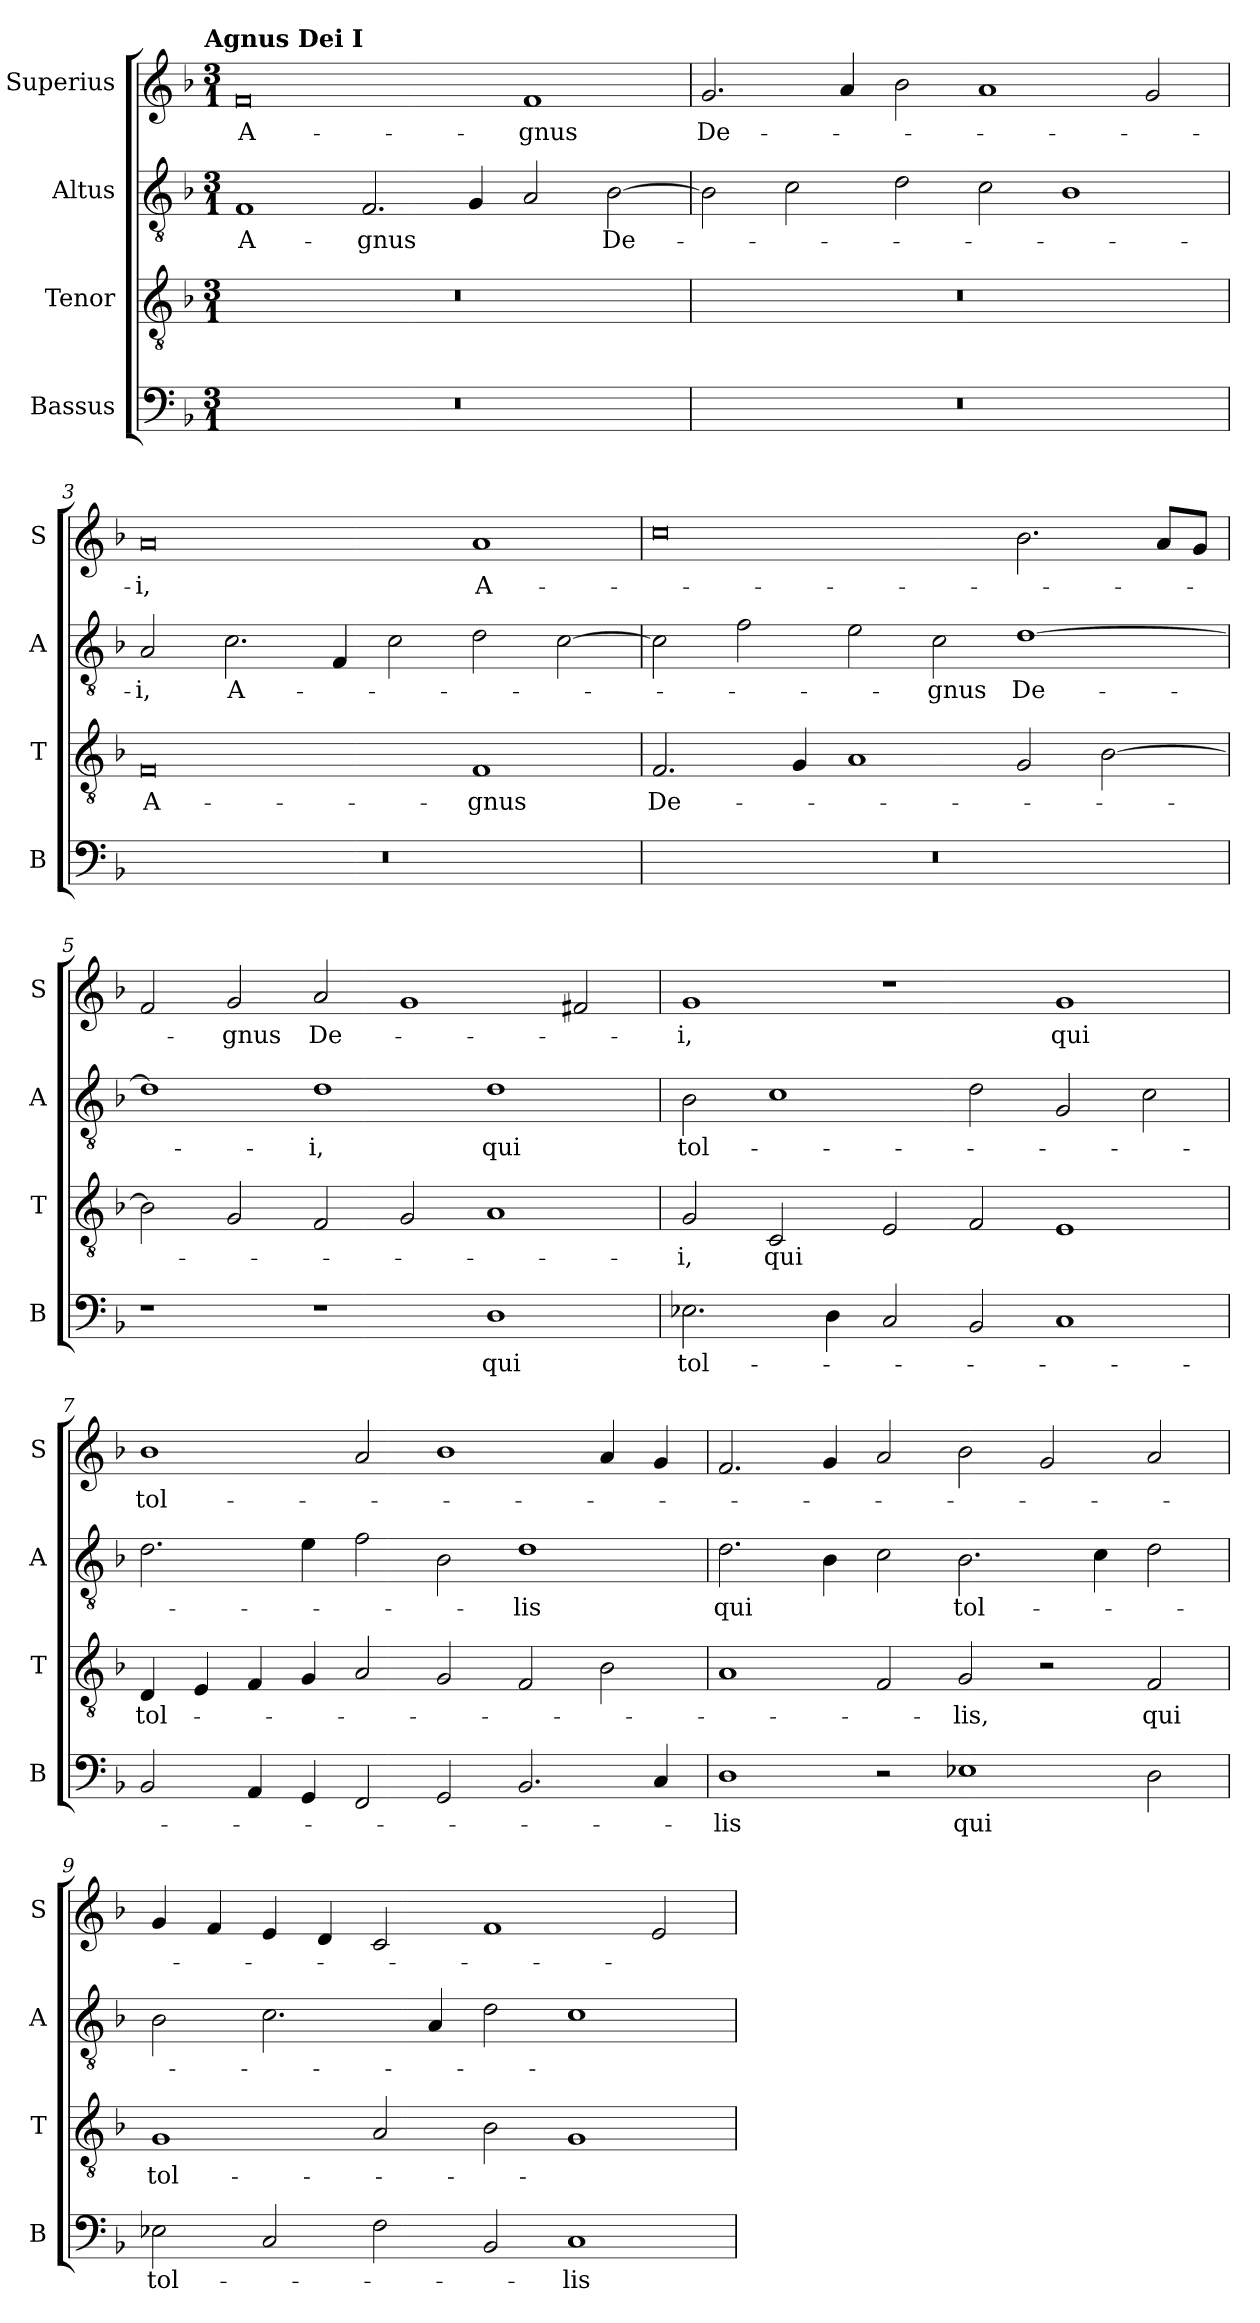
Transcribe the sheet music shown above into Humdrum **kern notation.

**kern	**text	**kern	**text	**kern	**text	**kern	**text
*part4	*part4	*part3	*part3	*part2	*part2	*part1	*part1
*staff4	*staff4	*staff3	*staff3	*staff2	*staff2	*staff1	*staff1
*I"Bassus	*	*I"Tenor	*	*I"Altus	*	*I"Superius	*
*I'B	*	*I'T	*	*I'A	*	*I'S	*
*clefF4	*	*clefGv2	*	*clefGv2	*	*clefG2	*
*k[b-]	*	*k[b-]	*	*k[b-]	*	*k[b-]	*
!!LO:TX:omd:t=Agnus Dei I
*M3/1	*	*M3/1	*	*M3/1	*	*M3/1	*
=1	=1	=1	=1	=1	=1	=1	=1
0.r	.	0.r	.	1F	A-	0f	A-
.	.	.	.	2.F/	-gnus	.	.
.	.	.	.	4G/	.	.	.
.	.	.	.	2A/	.	1f	-gnus
.	.	.	.	[2B-\	De-	.	.
=2	=2	=2	=2	=2	=2	=2	=2
0.r	.	0.r	.	2B-\]	.	2.g/	De-
.	.	.	.	2c\	.	.	.
.	.	.	.	.	.	4a/	.
.	.	.	.	2d\	.	2b-\	.
.	.	.	.	2c\	.	1a	.
.	.	.	.	1B-	.	.	.
.	.	.	.	.	.	2g/	.
=3	=3	=3	=3	=3	=3	=3	=3
0.r	.	0F	A-	2A/	-i,	0a	-i,
.	.	.	.	2.c\	A-	.	.
.	.	.	.	4F/	.	.	.
.	.	.	.	2c\	.	.	.
.	.	1F	-gnus	2d\	.	1a	A-
.	.	.	.	[2c\	.	.	.
=4	=4	=4	=4	=4	=4	=4	=4
0.r	.	2.F/	De-	2c\]	.	0cc	.
.	.	.	.	2f\	.	.	.
.	.	4G/	.	.	.	.	.
.	.	1A	.	2e\	.	.	.
.	.	.	.	2c\	-gnus	.	.
.	.	2G/	.	[1d	De-	2.b-\	.
.	.	[2B-\	.	.	.	.	.
.	.	.	.	.	.	8a/L	.
.	.	.	.	.	.	8g/J	.
=5	=5	=5	=5	=5	=5	=5	=5
1r	.	2B-\]	.	1d]	.	2f/	.
.	.	2G/	.	.	.	2g/	-gnus
1r	.	2F/	.	1d	-i,	2a/	De-
.	.	2G/	.	.	.	1g	.
1D	qui	1A	.	1d	qui	.	.
.	.	.	.	.	.	2f#X/	.
=6	=6	=6	=6	=6	=6	=6	=6
2.E-X\	tol-	2G/	-i,	2B-\	tol-	1g	-i,
.	.	2C/	qui	1c	.	.	.
4D\	.	.	.	.	.	.	.
2C/	.	2E/	.	.	.	1r	.
2BB-/	.	2F/	.	2d\	.	.	.
1C	.	1E	.	2G/	.	1g	qui
.	.	.	.	2c\	.	.	.
=7	=7	=7	=7	=7	=7	=7	=7
2BB-/	.	4D/	tol-	2.d\	.	1b-	tol-
.	.	4E/	.	.	.	.	.
4AA/	.	4F/	.	.	.	.	.
4GG/	.	4G/	.	4e\	.	.	.
2FF/	.	2A/	.	2f\	.	2a/	.
2GG/	.	2G/	.	2B-\	.	1b-	.
2.BB-/	.	2F/	.	1d	-lis	.	.
.	.	2B-\	.	.	.	4a/	.
4C/	.	.	.	.	.	4g/	.
=8	=8	=8	=8	=8	=8	=8	=8
1D	-lis	1A	.	2.d\	qui	2.f/	.
.	.	.	.	4B-\	.	4g/	.
2r	.	2F/	.	2c\	.	2a/	.
1E-X	qui	2G/	-lis,	2.B-\	tol-	2b-\	.
.	.	2r	.	.	.	2g/	.
.	.	.	.	4c\	.	.	.
2D\	.	2F/	qui	2d\	.	2a/	.
=9	=9	=9	=9	=9	=9	=9	=9
2E-X\	tol-	1G	tol-	2B-\	.	4g/	.
.	.	.	.	.	.	4f/	.
2C/	.	.	.	2.c\	.	4e/	.
.	.	.	.	.	.	4d/	.
2F\	.	2A/	.	.	.	2c/	.
.	.	.	.	4A/	.	.	.
2BB-/	.	2B-\	.	2d\	.	1f	.
1C	-lis	1G	.	1c	.	.	.
.	.	.	.	.	.	2e/	.
=	=	=	=	=	=	=	=
*-	*-	*-	*-	*-	*-	*-	*-
